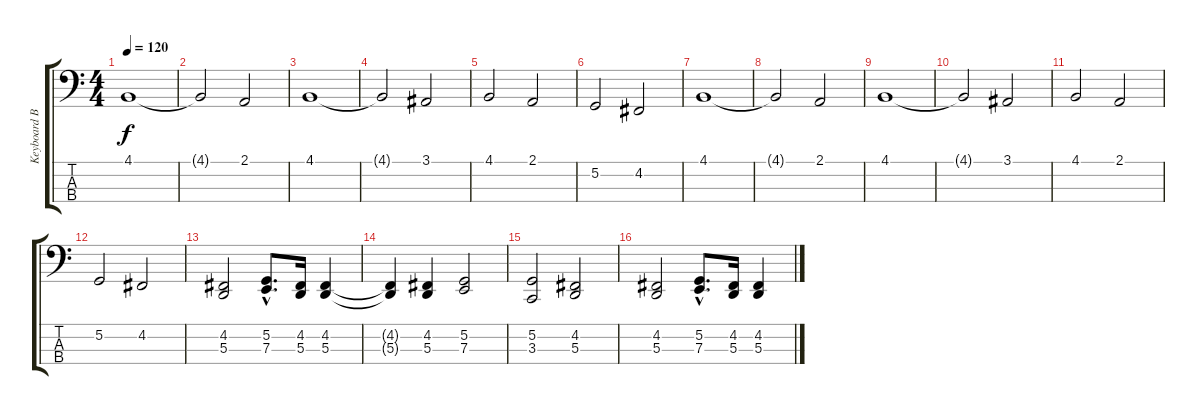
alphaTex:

\track ("Keyboard Bass" "Keyboard B") {instrument drawbarorgan}
\staff {score tabs}
\tuning (G2 D2 A1 E1) {hide}
\ts (4 4)
\tempo 120
\clef f4
\ks c
4.1.1{dy f} |
4.1{t}.2 2.1.2 |
4.1.1 |
4.1{t}.2 3.1.2 |
4.1.2 2.1.2 |
5.2.2 4.2.2 |
4.1.1 |
4.1{t}.2 2.1.2 |
4.1.1 |
4.1{t}.2 3.1.2 |
4.1.2 2.1.2 |
5.2.2 4.2.2 |
(4.2 5.3).2 (5.2{hac} 7.3{hac}).8{d} (4.2 5.3).16 (4.2 5.3).4 |
(4.2{t} 5.3{t}).4 (4.2 5.3).4 (5.2 7.3).2 |
(5.2 3.3).2 (4.2 5.3).2 |
(4.2 5.3).2 (5.2{hac} 7.3{hac}).8{d} (4.2 5.3).16 (4.2 5.3).4
